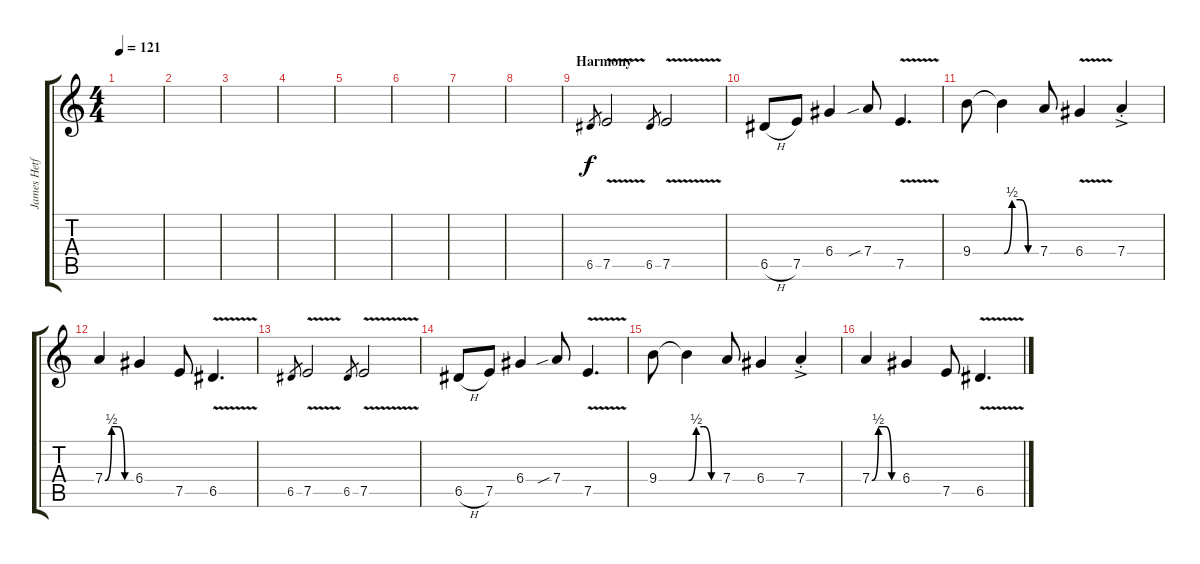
\track ("James Hetfield" "James Hetf") {instrument distortionguitar}
\staff {score tabs}
\tuning (E4 B3 G3 D3 A2 E2) {hide}
\ts (4 4)
\tempo 121
\clef g2
\ks c
|
|
|
|
|
|
|
|
\section ("" "Harmony")
6.5.8{gr} 7.5{v}.2 6.5.8{gr} 7.5{v}.2 |
6.5{h}.8 7.5.8 6.4.4 7.4{sib}.8 7.5{v}.4{d} |
9.4.8 9.4{be (custom 0 0 15 2 30 2 45 0 60 0) t}.4 7.4.8 6.4{v}.4 7.4{ac st}.4 |
7.4{be (custom 0 0 15 2 30 2 45 0 60 0)}.4 6.4.4 7.5.8 6.5{v}.4{d} |
6.5.8{gr} 7.5{v}.2 6.5.8{gr} 7.5{v}.2 |
6.5{h}.8 7.5.8 6.4.4 7.4{sib}.8 7.5{v}.4{d} |
9.4.8 9.4{be (custom 0 0 15 2 30 2 45 0 60 0) t}.4 7.4.8 6.4.4 7.4{ac st}.4 |
7.4{be (custom 0 0 15 2 30 2 45 0 60 0)}.4 6.4.4 7.5.8 6.5{v}.4{d}
